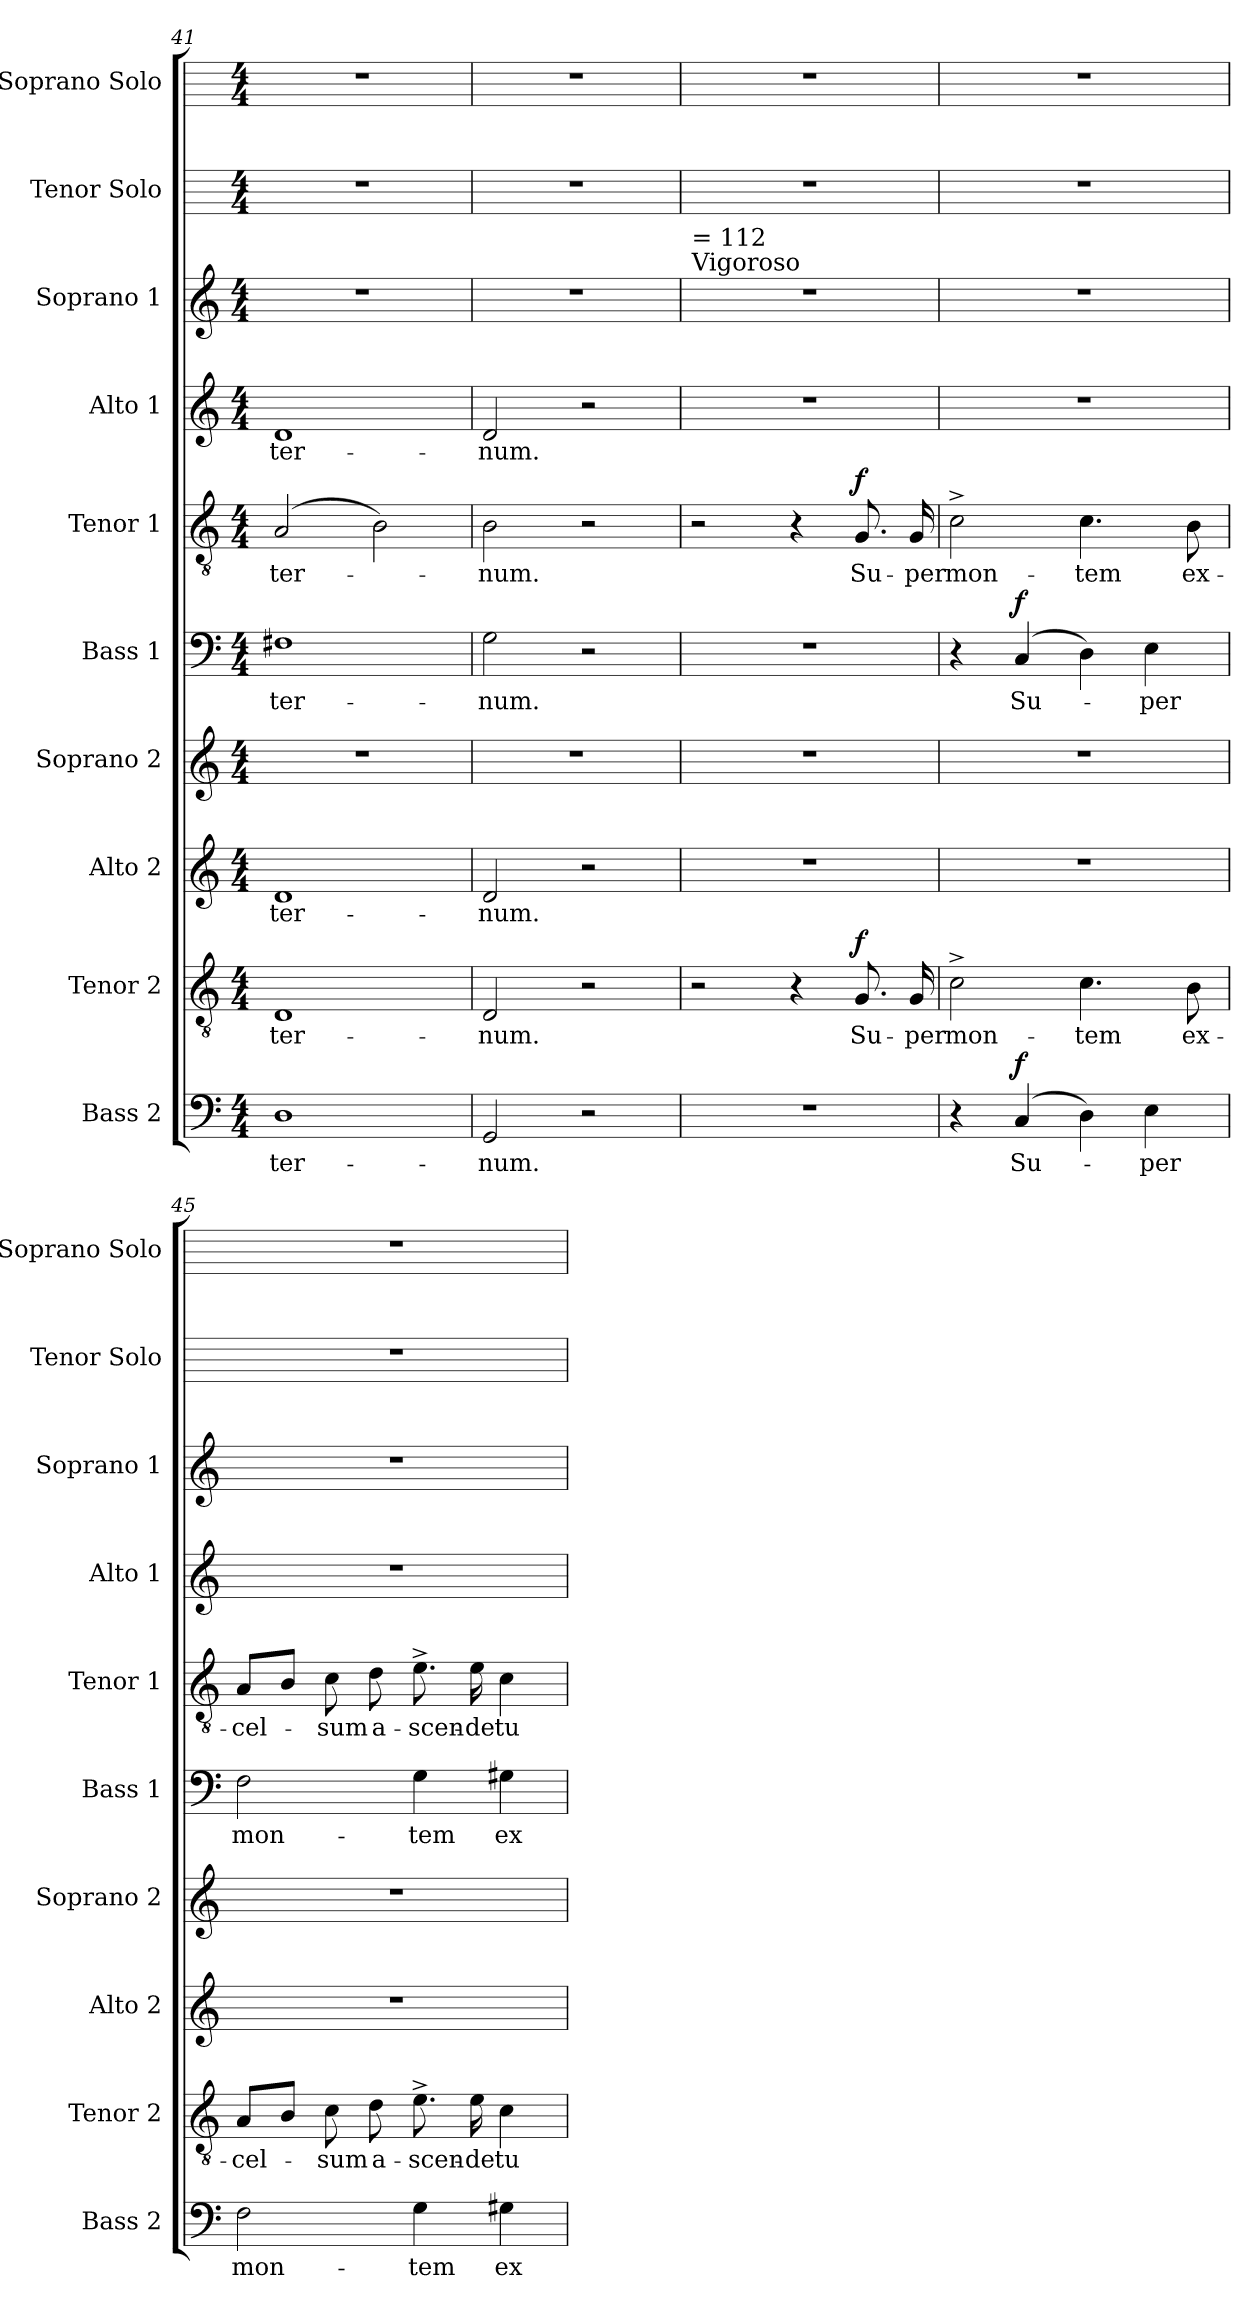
**kern	**text	**dynam	**kern	**text	**dynam	**kern	**text	**kern	**kern	**text	**dynam	**kern	**text	**dynam	**kern	**text	**kern	**kern	**kern
*part10	*part10	*part10	*part9	*part9	*part9	*part8	*part8	*part7	*part6	*part6	*part6	*part5	*part5	*part5	*part4	*part4	*part3	*part2	*part1
*staff10	*staff10	*staff10	*staff9	*staff9	*staff9	*staff8	*staff8	*staff7	*staff6	*staff6	*staff6	*staff5	*staff5	*staff5	*staff4	*staff4	*staff3	*staff2	*staff1
*I"Bass 2	*	*	*I"Tenor 2	*	*	*I"Alto 2	*	*I"Soprano 2	*I"Bass 1	*	*	*I"Tenor 1	*	*	*I"Alto 1	*	*I"Soprano 1	*I"Tenor Solo	*I"Soprano Solo
*I'Bass 2	*	*	*I'Tenor 2	*	*	*I'Alto 2	*	*I'Soprano 2	*I'Bass 1	*	*	*I'Tenor 1	*	*	*I'Alto 1	*	*I'Soprano 1	*I'Tenor Solo	*I'Soprano Solo
*clefF4	*	*	*clefGv2	*	*	*clefG2	*	*clefG2	*clefF4	*	*	*clefGv2	*	*	*clefG2	*	*clefG2	*	*
*k[]	*	*	*k[]	*	*	*k[]	*	*k[]	*k[]	*	*	*k[]	*	*	*k[]	*	*k[]	*	*
*C:	*	*	*C:	*	*	*C:	*	*C:	*C:	*	*	*C:	*	*	*C:	*	*C:	*	*
*M4/4	*	*	*M4/4	*	*	*M4/4	*	*M4/4	*M4/4	*	*	*M4/4	*	*	*M4/4	*	*M4/4	*M4/4	*M4/4
=41	=41	=41	=41	=41	=41	=41	=41	=41	=41	=41	=41	=41	=41	=41	=41	=41	=41	=41	=41
!	!LO:LY:b	!	!	!LO:LY:b	!	!	!LO:LY:b	!	!	!LO:LY:b	!	!	!LO:LY:b	!	!	!LO:LY:b	!	!	!
1D	-ter-	.	1D	-ter-	.	1d	-ter-	1r	1F#X	-ter-	.	(<2A	-ter-	.	1d	-ter-	1r	1r	1r
.	.	.	.	.	.	.	.	.	.	.	.	2B)	.	.	.	.	.	.	.
=42	=42	=42	=42	=42	=42	=42	=42	=42	=42	=42	=42	=42	=42	=42	=42	=42	=42	=42	=42
!	!LO:LY:b	!	!	!LO:LY:b	!	!	!LO:LY:b	!	!	!LO:LY:b	!	!	!LO:LY:b	!	!	!LO:LY:b	!	!	!
2GG	-num.	.	2D	-num.	.	2d	-num.	1r	2G	-num.	.	2B	-num.	.	2d	-num.	1r	1r	1r
2r	.	.	2r	.	.	2r	.	.	2r	.	.	2r	.	.	2r	.	.	.	.
=43	=43	=43	=43	=43	=43	=43	=43	=43	=43	=43	=43	=43	=43	=43	=43	=43	=43	=43	=43
!	!	!	!	!	!	!	!	!	!	!	!	!	!	!	!	!	!LO:TX:a:t=Vigoroso	!	!
!	!	!	!	!	!	!	!	!	!	!	!	!	!	!	!	!	!LO:TX:a:t== 112	!	!
1r	.	.	2r	.	.	1r	.	1r	1r	.	.	2r	.	.	1r	.	1r	1r	1r
.	.	.	4r	.	.	.	.	.	.	.	.	4r	.	.	.	.	.	.	.
!	!	!	!	!LO:LY:b	!LO:DY:a	!	!	!	!	!	!	!	!LO:LY:b	!LO:DY:a	!	!	!	!	!
.	.	.	8.G	Su-	f	.	.	.	.	.	.	8.G	Su-	f	.	.	.	.	.
!	!	!	!	!LO:LY:b	!	!	!	!	!	!	!	!	!LO:LY:b	!	!	!	!	!	!
.	.	.	16G	-per	.	.	.	.	.	.	.	16G	-per	.	.	.	.	.	.
=44	=44	=44	=44	=44	=44	=44	=44	=44	=44	=44	=44	=44	=44	=44	=44	=44	=44	=44	=44
!	!	!	!	!LO:LY:b	!	!	!	!	!	!	!	!	!LO:LY:b	!	!	!	!	!	!
4r	.	.	2c^	mon-	.	1r	.	1r	4r	.	.	2c^	mon-	.	1r	.	1r	1r	1r
!	!LO:LY:b	!LO:DY:a	!	!	!	!	!	!	!	!LO:LY:b	!LO:DY:a	!	!	!	!	!	!	!	!
(<4C	Su-	f	.	.	.	.	.	.	(<4C	Su-	f	.	.	.	.	.	.	.	.
!	!	!	!	!LO:LY:b	!	!	!	!	!	!	!	!	!LO:LY:b	!	!	!	!	!	!
4D)	.	.	4.c	-tem	.	.	.	.	4D)	.	.	4.c	-tem	.	.	.	.	.	.
!	!LO:LY:b	!	!	!	!	!	!	!	!	!LO:LY:b	!	!	!	!	!	!	!	!	!
4E	-per	.	.	.	.	.	.	.	4E	-per	.	.	.	.	.	.	.	.	.
!	!	!	!	!LO:LY:b	!	!	!	!	!	!	!	!	!LO:LY:b	!	!	!	!	!	!
.	.	.	8B	ex-	.	.	.	.	.	.	.	8B	ex-	.	.	.	.	.	.
=45	=45	=45	=45	=45	=45	=45	=45	=45	=45	=45	=45	=45	=45	=45	=45	=45	=45	=45	=45
!	!LO:LY:b	!	!	!LO:LY:b	!	!	!	!	!	!LO:LY:b	!	!	!LO:LY:b	!	!	!	!	!	!
2F	mon-	.	8AL	-cel-	.	1r	.	1r	2F	mon-	.	8AL	-cel-	.	1r	.	1r	1r	1r
.	.	.	8BJ	.	.	.	.	.	.	.	.	8BJ	.	.	.	.	.	.	.
!	!	!	!	!LO:LY:b	!	!	!	!	!	!	!	!	!LO:LY:b	!	!	!	!	!	!
.	.	.	8c	-sum	.	.	.	.	.	.	.	8c	-sum	.	.	.	.	.	.
!	!	!	!	!LO:LY:b	!	!	!	!	!	!	!	!	!LO:LY:b	!	!	!	!	!	!
.	.	.	8d	a-	.	.	.	.	.	.	.	8d	a-	.	.	.	.	.	.
!	!LO:LY:b	!	!	!LO:LY:b	!	!	!	!	!	!LO:LY:b	!	!	!LO:LY:b	!	!	!	!	!	!
4G	-tem	.	8.e^	-scen-	.	.	.	.	4G	-tem	.	8.e^	-scen-	.	.	.	.	.	.
!	!	!	!	!LO:LY:b	!	!	!	!	!	!	!	!	!LO:LY:b	!	!	!	!	!	!
.	.	.	16e	-de	.	.	.	.	.	.	.	16e	-de	.	.	.	.	.	.
!	!LO:LY:b	!	!	!LO:LY:b	!	!	!	!	!	!LO:LY:b	!	!	!LO:LY:b	!	!	!	!	!	!
4G#X	ex-	.	4c	tu	.	.	.	.	4G#X	ex-	.	4c	tu	.	.	.	.	.	.
=	=	=	=	=	=	=	=	=	=	=	=	=	=	=	=	=	=	=	=
*-	*-	*-	*-	*-	*-	*-	*-	*-	*-	*-	*-	*-	*-	*-	*-	*-	*-	*-	*-
